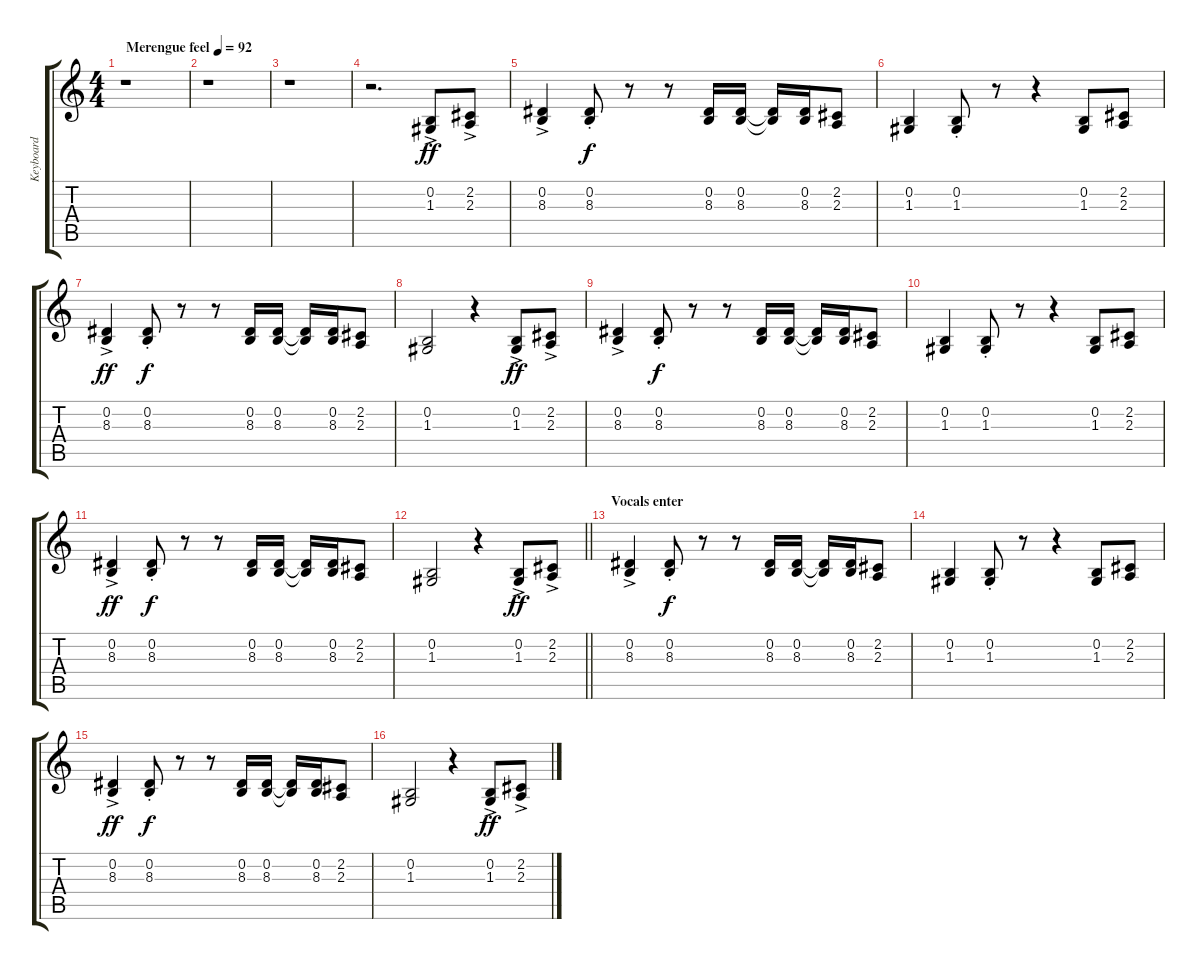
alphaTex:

\track ("Keyboard" "Keyboard") {instrument electricgrandpiano}
\staff {score tabs}
\tuning (E4 B3 G3 D3 A2 E2) {hide}
\ts (4 4)
\tempo (92 "Merengue feel")
\clef g2
\ks c
r.1{dy ff instrument electricgrandpiano} |
r.1 |
r.1 |
r.2{d} (0.2{ac} 1.3{ac}).8 (2.2{ac} 2.3{ac}).8 |
(0.2{ac} 8.3{ac}).4 (0.2{st} 8.3{st}).8{dy f} r.8 r.8 (0.2 8.3).16 (0.2 8.3).16 (0.2{t} 8.3{t}).16 (0.2 8.3).16 (2.2 2.3).8 |
(0.2 1.3).4 (0.2 1.3{st}).8 r.8 r.4 (0.2 1.3).8 (2.2 2.3).8 |
(0.2{ac} 8.3{ac}).4{dy ff} (0.2{st} 8.3{st}).8{dy f} r.8 r.8 (0.2 8.3).16 (0.2 8.3).16 (0.2{t} 8.3{t}).16 (0.2 8.3).16 (2.2 2.3).8 |
(0.2 1.3).2 r.4 (0.2{ac} 1.3{ac}).8{dy ff} (2.2{ac} 2.3{ac}).8 |
(0.2{ac} 8.3{ac}).4 (0.2{st} 8.3{st}).8{dy f} r.8 r.8 (0.2 8.3).16 (0.2 8.3).16 (0.2{t} 8.3{t}).16 (0.2 8.3).16 (2.2 2.3).8 |
(0.2 1.3).4 (0.2 1.3{st}).8 r.8 r.4 (0.2 1.3).8 (2.2 2.3).8 |
(0.2{ac} 8.3{ac}).4{dy ff} (0.2{st} 8.3{st}).8{dy f} r.8 r.8 (0.2 8.3).16 (0.2 8.3).16 (0.2{t} 8.3{t}).16 (0.2 8.3).16 (2.2 2.3).8 |
\barLineRight lightlight
(0.2 1.3).2 r.4 (0.2{ac} 1.3{ac}).8{dy ff} (2.2{ac} 2.3{ac}).8 |
\section ("" "Vocals enter")
(0.2{ac} 8.3{ac}).4 (0.2{st} 8.3{st}).8{dy f} r.8 r.8 (0.2 8.3).16 (0.2 8.3).16 (0.2{t} 8.3{t}).16 (0.2 8.3).16 (2.2 2.3).8 |
(0.2 1.3).4 (0.2 1.3{st}).8 r.8 r.4 (0.2 1.3).8 (2.2 2.3).8 |
(0.2{ac} 8.3{ac}).4{dy ff} (0.2{st} 8.3{st}).8{dy f} r.8 r.8 (0.2 8.3).16 (0.2 8.3).16 (0.2{t} 8.3{t}).16 (0.2 8.3).16 (2.2 2.3).8 |
(0.2 1.3).2 r.4 (0.2{ac} 1.3{ac}).8{dy ff} (2.2{ac} 2.3{ac}).8
